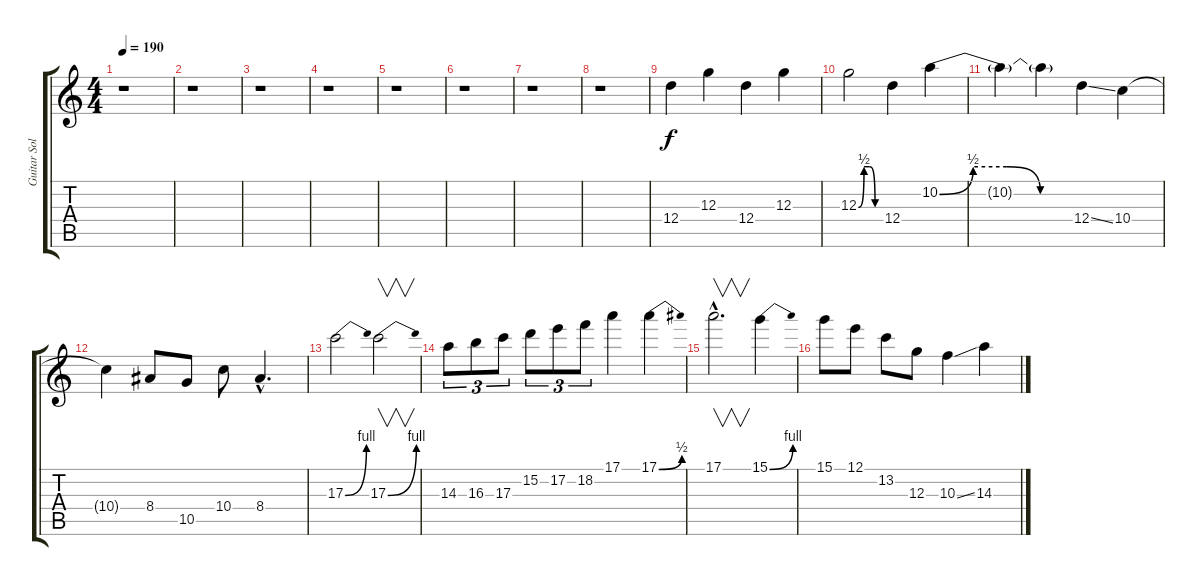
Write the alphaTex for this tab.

\track ("Guitar Solo 2" "Guitar Sol") {instrument distortionguitar}
\staff {score tabs}
\tuning (E4 B3 G3 D3 A2 D2) {hide}
\ts (4 4)
\tempo 190
\clef g2
\ks c
r.1{dy f} |
r.1 |
r.1 |
r.1 |
r.1 |
r.1 |
r.1 |
r.1 |
12.4.4 12.3.4 12.4.4 12.3.4 |
12.3{be (custom 0 0 15 2 30 2 45 0 60 0)}.2 12.4.4 10.2{be (custom 0 0 15 2 30 2 45 0 60 0)}.4 |
10.2{t}.4 10.2{t}.4 12.4{ss}.4 10.4.4 |
10.4{t}.4 8.4.8 10.5.8 10.4.8 8.4{hac}.4{d} |
17.3{be (bend 0 0 60 4)}.2 17.3{be (bend 0 0 60 4)}.2{v} |
14.3.8{tu (3 2)} 16.3.8{tu (3 2)} 17.3.8{tu (3 2)} 15.2.8{tu (3 2)} 17.2.8{tu (3 2)} 18.2.8{tu (3 2)} 17.1.4 17.1{be (bend 0 0 60 2)}.4 |
17.1{hac}.2{v d} 15.1{be (bend 0 0 60 4)}.4 |
15.1.8 12.1.8 13.2.8 12.3.8 10.3{ss}.4 14.3.4
